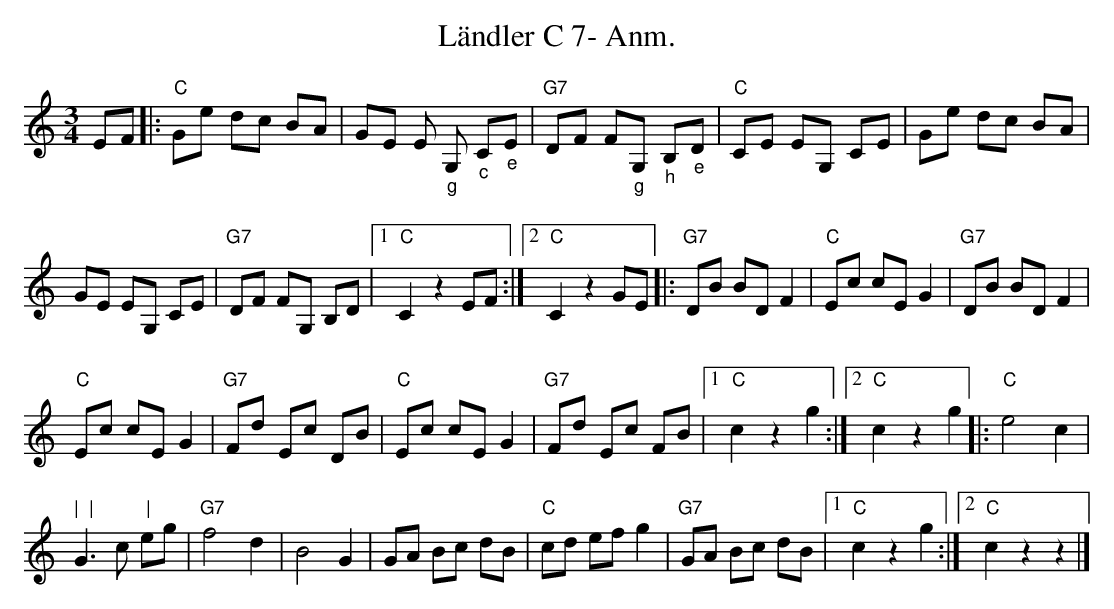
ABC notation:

X:1
T:Ländler C 7- Anm.
M:3/4
L:1/8
K:Cmaj %%MIDI gchordon
EF |: "C"Ge dc BA | GE E"_g" "_"G, "_c"C"_e"E | "G7"DF F"_g"G, "_h"B,"_e"D | "C"CE EG, CE | Ge dc BA |
GE E"_"G, CE | "G7"DF FG, B,D |1 "C"C2z2 EF :|2 "C"C2z2 GE |: "G7"DB BD F2 | "C"Ec cE G2 | "G7"DB BD F2 |
"C"Ec cE G2 | "G7"Fd Ec DB | "C"Ec cE G2 | "G7"Fd Ec FB |1 "C"c2z2g2 :|2 "C"c2z2g2 |: "C"e4c2 |
"|  |"G3c "|"eg | "G7"f4d2 | B4G2 | GA Bc dB | "C"cd ef g2 | "G7"GA Bc dB |1 "C"c2z2g2 :|2 "C"c2z2z2 |]
